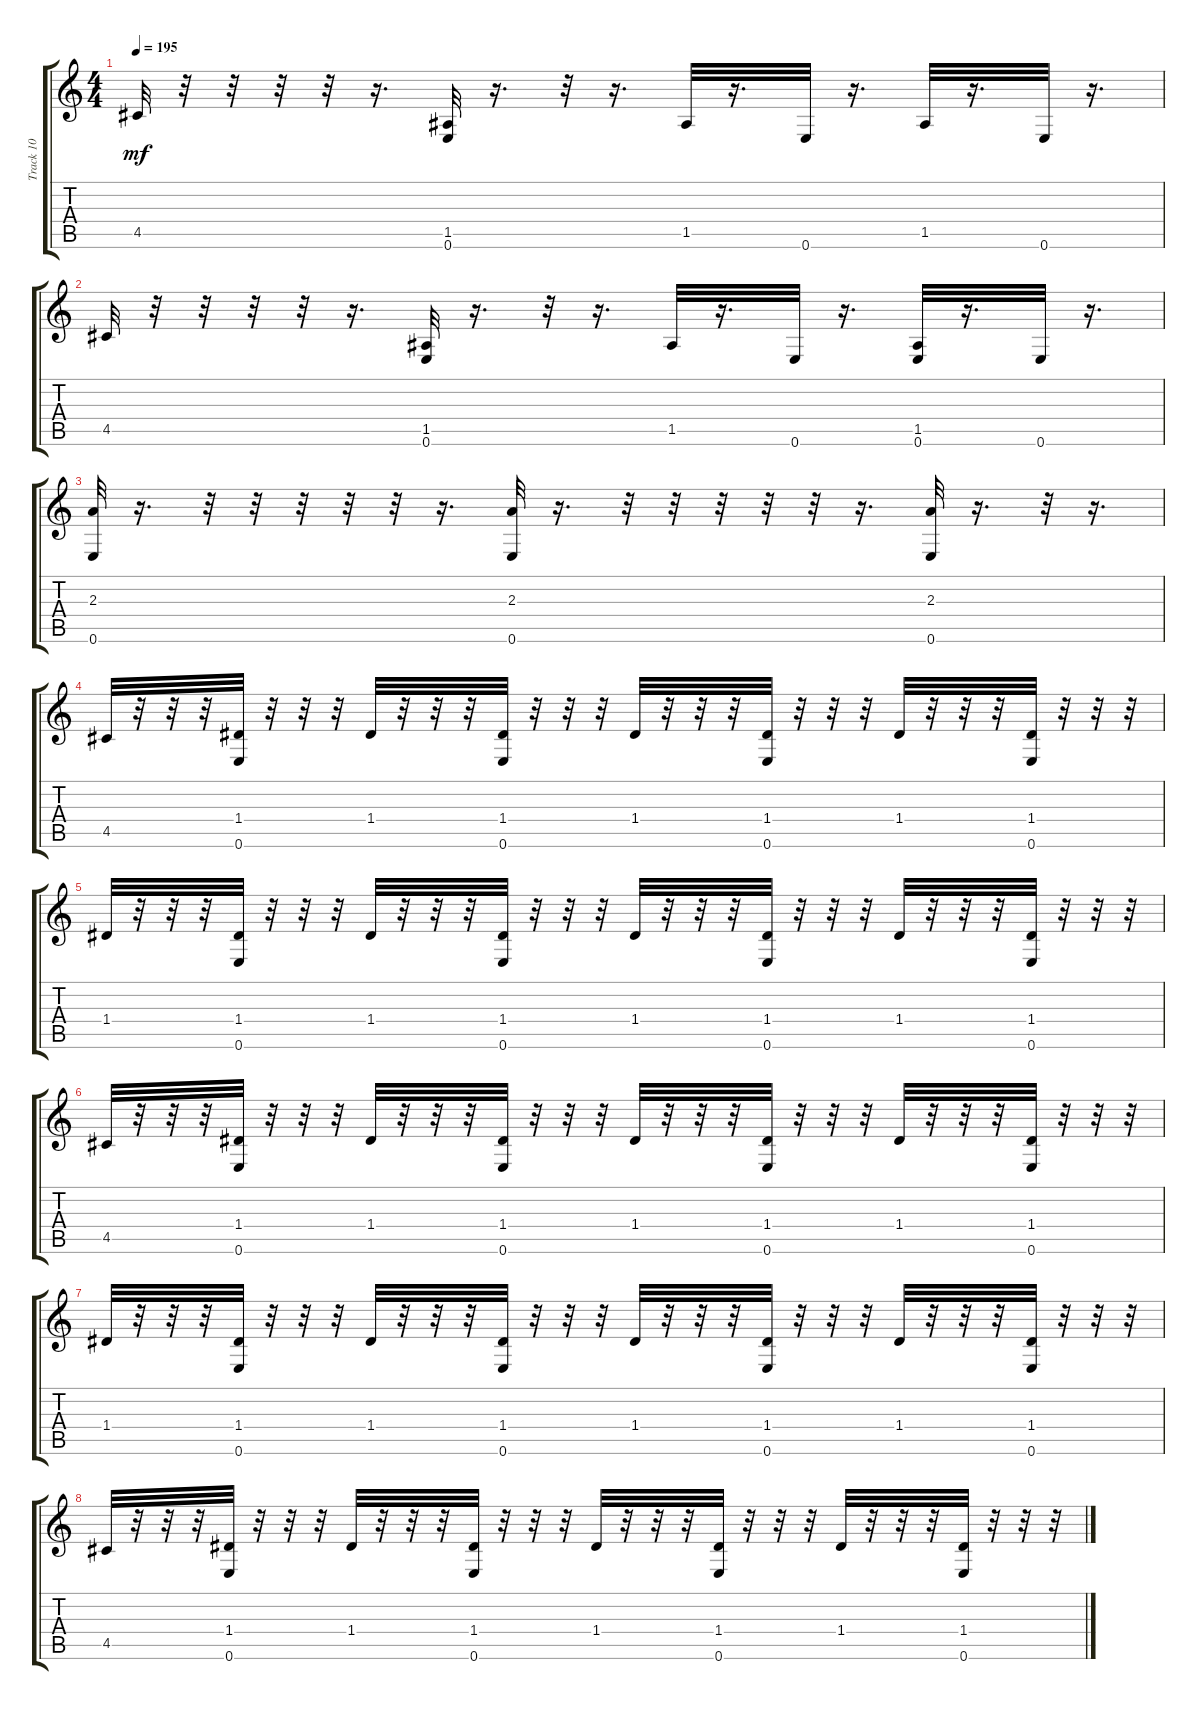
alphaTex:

\track ("Track 10" "Track 10") {instrument acousticguitarsteel}
\staff {score tabs}
\tuning (E4 B3 G3 D3 A2 E2) {hide}
\ts (4 4)
\tempo 195
\clef g2
\ks c
4.5.32{dy mf} r.32 r.32 r.32 r.32 r.16{d} (1.5 0.6).32 r.16{d} r.32 r.16{d} 1.5.32 r.16{d} 0.6.32 r.16{d} 1.5.32 r.16{d} 0.6.32 r.16{d} |
4.5.32 r.32 r.32 r.32 r.32 r.16{d} (1.5 0.6).32 r.16{d} r.32 r.16{d} 1.5.32 r.16{d} 0.6.32 r.16{d} (1.5 0.6).32 r.16{d} 0.6.32 r.16{d} |
(2.3 0.6).32 r.16{d} r.32 r.32 r.32 r.32 r.32 r.16{d} (2.3 0.6).32 r.16{d} r.32 r.32 r.32 r.32 r.32 r.16{d} (2.3 0.6).32 r.16{d} r.32 r.16{d} |
4.5.32 r.32 r.32 r.32 (1.4 0.6).32 r.32 r.32 r.32 1.4.32 r.32 r.32 r.32 (1.4 0.6).32 r.32 r.32 r.32 1.4.32 r.32 r.32 r.32 (1.4 0.6).32 r.32 r.32 r.32 1.4.32 r.32 r.32 r.32 (1.4 0.6).32 r.32 r.32 r.32 |
1.4.32 r.32 r.32 r.32 (1.4 0.6).32 r.32 r.32 r.32 1.4.32 r.32 r.32 r.32 (1.4 0.6).32 r.32 r.32 r.32 1.4.32 r.32 r.32 r.32 (1.4 0.6).32 r.32 r.32 r.32 1.4.32 r.32 r.32 r.32 (1.4 0.6).32 r.32 r.32 r.32 |
4.5.32 r.32 r.32 r.32 (1.4 0.6).32 r.32 r.32 r.32 1.4.32 r.32 r.32 r.32 (1.4 0.6).32 r.32 r.32 r.32 1.4.32 r.32 r.32 r.32 (1.4 0.6).32 r.32 r.32 r.32 1.4.32 r.32 r.32 r.32 (1.4 0.6).32 r.32 r.32 r.32 |
1.4.32 r.32 r.32 r.32 (1.4 0.6).32 r.32 r.32 r.32 1.4.32 r.32 r.32 r.32 (1.4 0.6).32 r.32 r.32 r.32 1.4.32 r.32 r.32 r.32 (1.4 0.6).32 r.32 r.32 r.32 1.4.32 r.32 r.32 r.32 (1.4 0.6).32 r.32 r.32 r.32 |
4.5.32 r.32 r.32 r.32 (1.4 0.6).32 r.32 r.32 r.32 1.4.32 r.32 r.32 r.32 (1.4 0.6).32 r.32 r.32 r.32 1.4.32 r.32 r.32 r.32 (1.4 0.6).32 r.32 r.32 r.32 1.4.32 r.32 r.32 r.32 (1.4 0.6).32 r.32 r.32 r.32
